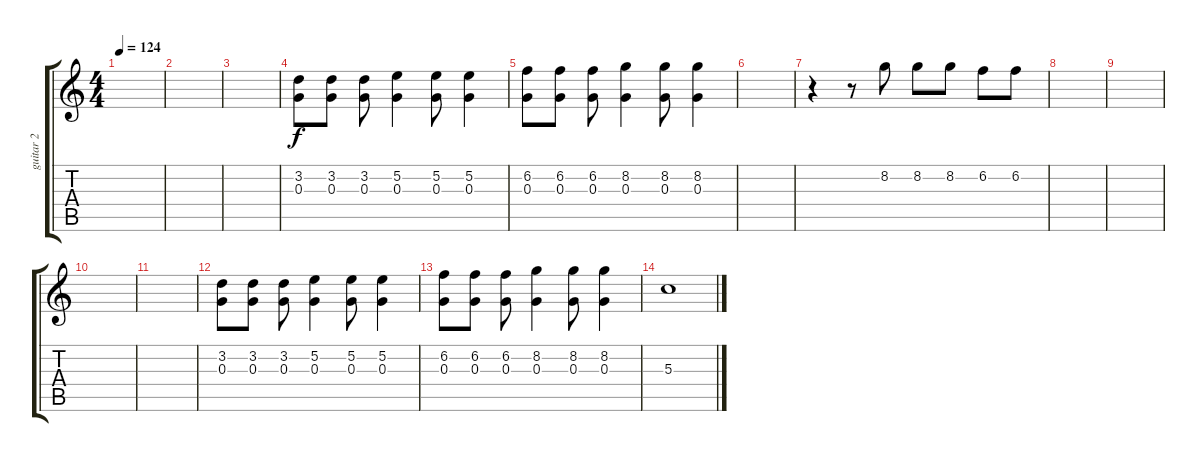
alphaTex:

\track ("guitar 2" "guitar 2") {instrument overdrivenguitar}
\staff {score tabs}
\tuning (E4 B3 G3 D3 A2 E2) {hide}
\ts (4 4)
\tempo 124
\clef g2
\ks c
|
|
|
(3.2 0.3).8 (3.2 0.3).8 (3.2 0.3).8 (5.2 0.3).4 (5.2 0.3).8 (5.2 0.3).4 |
(6.2 0.3).8 (6.2 0.3).8 (6.2 0.3).8 (8.2 0.3).4 (8.2 0.3).8 (8.2 0.3).4 |
|
r.4 r.8{volume 9} 8.2.8 8.2.8 8.2.8 6.2.8 6.2.8 |
|
|
|
|
(3.2 0.3).8 (3.2 0.3).8 (3.2 0.3).8 (5.2 0.3).4 (5.2 0.3).8 (5.2 0.3).4 |
(6.2 0.3).8 (6.2 0.3).8 (6.2 0.3).8 (8.2 0.3).4 (8.2 0.3).8 (8.2 0.3).4 |
5.3.1
